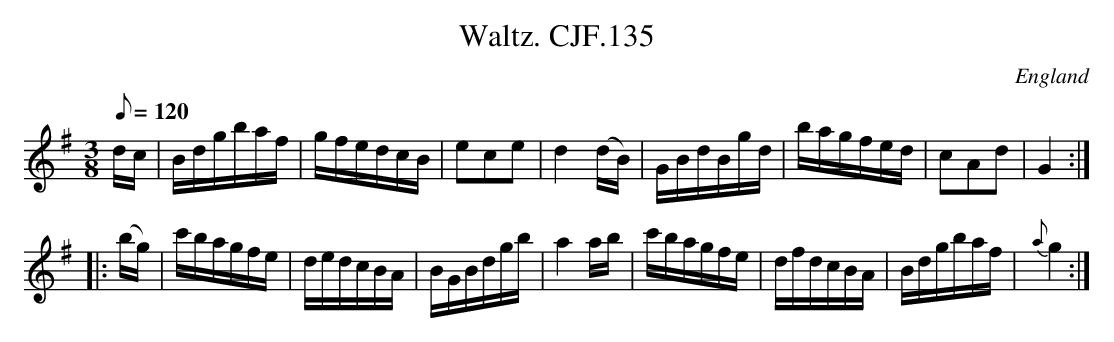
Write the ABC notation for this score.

X:1
T:Waltz. CJF.135
L:1/16
M:3/8
O:England
Q:1/8=120
K:G
dc|Bdgbaf|gfedcB|e2c2e2|d4(dB)|\
GBdBgd|bagfed|c2A2d2|G4:|!
|:(bg)|c'bagfe|dedcBA|BGBdgb|a4ab|\
c'bagfe|dfdcBA|Bdgbaf|{a}g4:|
